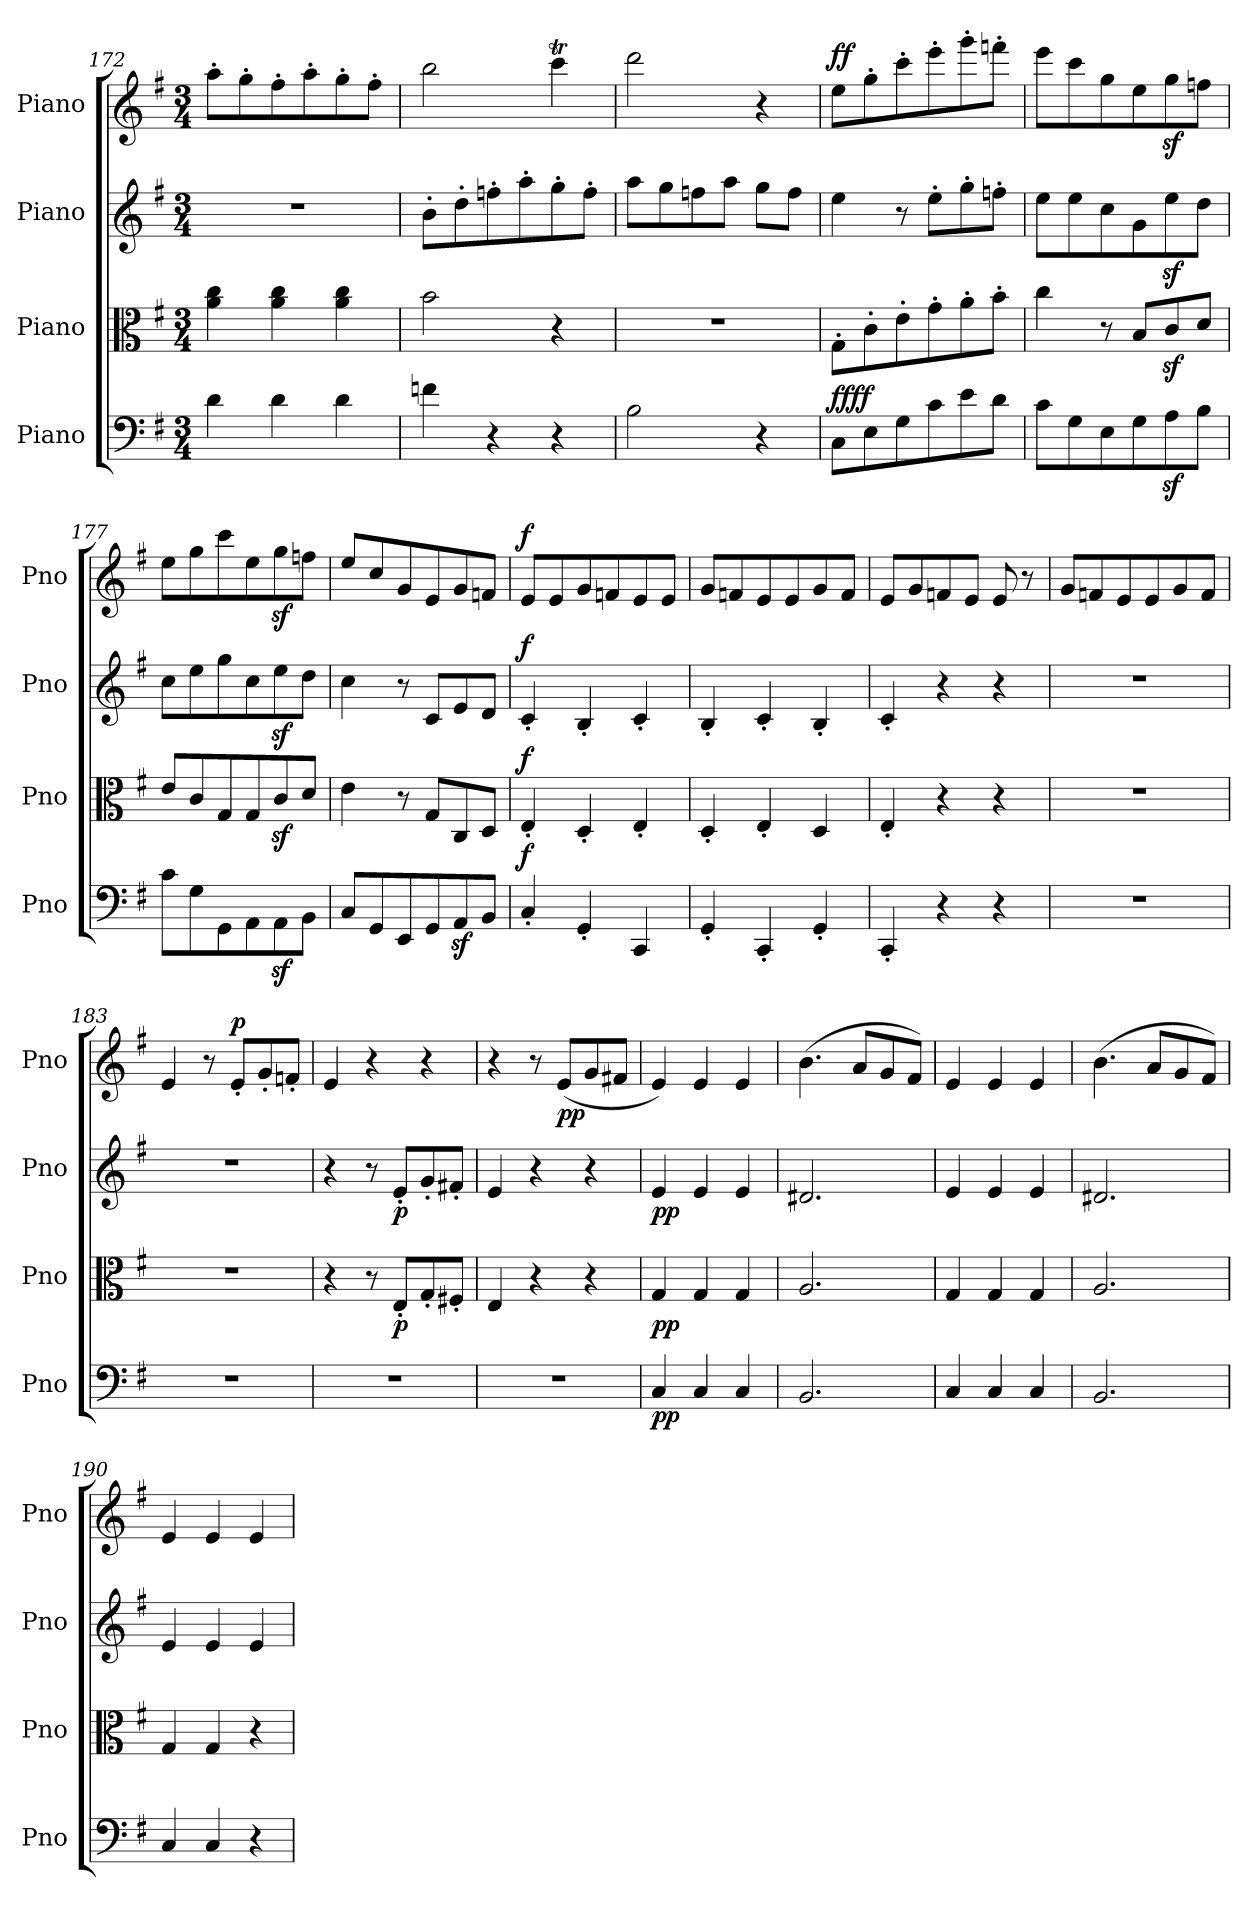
**kern	**dynam	**kern	**dynam	**kern	**dynam	**kern	**dynam
*part4	*part4	*part3	*part3	*part2	*part2	*part1	*part1
*staff4	*staff4	*staff3	*staff3	*staff2	*staff2	*staff1	*staff1
*I"Piano	*	*I"Piano	*	*I"Piano	*	*I"Piano	*
*I'Pno	*	*I'Pno	*	*I'Pno	*	*I'Pno	*
*clefF4	*	*clefC3	*	*clefG2	*	*clefG2	*
*k[f#]	*	*k[f#]	*	*k[f#]	*	*k[f#]	*
*M3/4	*	*M3/4	*	*M3/4	*	*M3/4	*
=172	=172	=172	=172	=172	=172	=172	=172
4d\	.	4a\ 4cc\	.	2.r	.	8aa'\L	.
.	.	.	.	.	.	8gg'\	.
4d\	.	4a\ 4cc\	.	.	.	8ff#'\	.
.	.	.	.	.	.	8aa'\	.
4d\	.	4a\ 4cc\	.	.	.	8gg'\	.
.	.	.	.	.	.	8ff#'\J	.
=173	=173	=173	=173	=173	=173	=173	=173
4fn\	.	2b\	.	8b'\L	.	2bb\	.
.	.	.	.	8dd'\	.	.	.
4r	.	.	.	8ffn'\	.	.	.
.	.	.	.	8aa'\	.	.	.
4r	.	4r	.	8gg'\	.	4cccT\	.
.	.	.	.	8ff'\J	.	.	.
=174	=174	=174	=174	=174	=174	=174	=174
2B\	.	2.r	.	8aa\L	.	2ddd\	.
.	.	.	.	8gg\	.	.	.
.	.	.	.	8ffn\	.	.	.
.	.	.	.	8aa\J	.	.	.
4r	.	.	.	8gg\L	.	4r	.
.	.	.	.	8ff\J	.	.	.
=175	=175	=175	=175	=175	=175	=175	=175
!	!LO:DY:a	!	!	!	!	!	!
!	!LO:DY:n=1:a	!	!	!	!	!	!LO:DY:a
8C\L	ff ff	8G'\L	.	4ee\	.	8ee\L	ff
8E\	.	8c'\	.	.	.	8gg'\	.
8G\	.	8e'\	.	8r	.	8ccc'\	.
8c\	.	8g'\	.	8ee'\L	.	8eee'\	.
8e\	.	8a'\	.	8gg'\	.	8ggg'\	.
8d\J	.	8b'\J	.	8ffn'\J	.	8fffn'\J	.
=176	=176	=176	=176	=176	=176	=176	=176
8c\L	.	4cc\	.	8ee\L	.	8eee\L	.
8G\	.	.	.	8ee\	.	8ccc\	.
8E\	.	8r	.	8cc\	.	8gg\	.
8G\	.	8B/L	.	8g\	.	8ee\	.
8Az<\	.	8cz</	.	8eez<\	.	8ggz<\	.
8B\J	.	8d/J	.	8dd\J	.	8ffn\J	.
=177	=177	=177	=177	=177	=177	=177	=177
8c\L	.	8e/L	.	8cc\L	.	8ee\L	.
8G\	.	8c/	.	8ee\	.	8gg\	.
8GG\	.	8G/	.	8gg\	.	8ccc\	.
8AA\	.	8G/	.	8cc\	.	8ee\	.
8AAz<\	.	8cz</	.	8eez<\	.	8ggz<\	.
8BB\J	.	8d/J	.	8dd\J	.	8ffn\J	.
=178	=178	=178	=178	=178	=178	=178	=178
8C/L	.	4e\	.	4cc\	.	8ee/L	.
8GG/	.	.	.	.	.	8cc/	.
8EE/	.	8r	.	8r	.	8g/	.
8GG/	.	8G/L	.	8c/L	.	8e/	.
8AAz>/	.	8C/	.	8e/	.	8g/	.
8BB/J	.	8D/J	.	8d/J	.	8fn/J	.
=179	=179	=179	=179	=179	=179	=179	=179
!	!LO:DY:a	!	!LO:DY:a	!	!LO:DY:a	!	!LO:DY:a
4C'/	f	4E'/	f	4c'/	f	8e/L	f
.	.	.	.	.	.	8e/	.
4GG'/	.	4D'/	.	4B'/	.	8g/	.
.	.	.	.	.	.	8fn/	.
4CC/	.	4E'/	.	4c'/	.	8e/	.
.	.	.	.	.	.	8e/J	.
=180	=180	=180	=180	=180	=180	=180	=180
4GG'/	.	4D'/	.	4B'/	.	8g/L	.
.	.	.	.	.	.	8fn/	.
4CC'/	.	4E'/	.	4c'/	.	8e/	.
.	.	.	.	.	.	8e/	.
4GG'/	.	4D/	.	4B'/	.	8g/	.
.	.	.	.	.	.	8f/J	.
=181	=181	=181	=181	=181	=181	=181	=181
4CC'/	.	4E'/	.	4c'/	.	8e/L	.
.	.	.	.	.	.	8g/	.
4r	.	4r	.	4r	.	8fn/	.
.	.	.	.	.	.	8e/J	.
4r	.	4r	.	4r	.	8e/	.
.	.	.	.	.	.	8r	.
=182	=182	=182	=182	=182	=182	=182	=182
2.r	.	2.r	.	2.r	.	8g/L	.
.	.	.	.	.	.	8fn/	.
.	.	.	.	.	.	8e/	.
.	.	.	.	.	.	8e/	.
.	.	.	.	.	.	8g/	.
.	.	.	.	.	.	8f/J	.
=183	=183	=183	=183	=183	=183	=183	=183
2.r	.	2.r	.	2.r	.	4e/	.
.	.	.	.	.	.	8r	.
!	!	!	!	!	!	!	!LO:DY:a
.	.	.	.	.	.	8e'/L	p
.	.	.	.	.	.	8g'/	.
.	.	.	.	.	.	8fn'/J	.
=184	=184	=184	=184	=184	=184	=184	=184
2.r	.	4r	.	4r	.	4e/	.
.	.	8r	.	8r	.	4r	.
!	!	!	!LO:DY:b	!	!LO:DY:b	!	!
.	.	8E'/L	p	8e'/L	p	.	.
.	.	8G'/	.	8g'/	.	4r	.
.	.	8F#X'/J	.	8f#X'/J	.	.	.
=185	=185	=185	=185	=185	=185	=185	=185
2.r	.	4E/	.	4e/	.	4r	.
.	.	4r	.	4r	.	8r	.
!	!	!	!	!	!	!	!LO:DY:b
.	.	.	.	.	.	(8e/L	pp
.	.	4r	.	4r	.	8g/	.
.	.	.	.	.	.	8f#X/J	.
=186	=186	=186	=186	=186	=186	=186	=186
!	!LO:DY:b	!	!LO:DY:b	!	!LO:DY:b	!	!
4C/	pp	4G/	pp	4e/	pp	4e/)	.
4C/	.	4G/	.	4e/	.	4e/	.
4C/	.	4G/	.	4e/	.	4e/	.
=187	=187	=187	=187	=187	=187	=187	=187
2.BB/	.	2.A/	.	2.d#X/	.	(4.b\	.
.	.	.	.	.	.	8a/L	.
.	.	.	.	.	.	8g/	.
.	.	.	.	.	.	8f#/J)	.
=188	=188	=188	=188	=188	=188	=188	=188
4C/	.	4G/	.	4e/	.	4e/	.
4C/	.	4G/	.	4e/	.	4e/	.
4C/	.	4G/	.	4e/	.	4e/	.
=189	=189	=189	=189	=189	=189	=189	=189
2.BB/	.	2.A/	.	2.d#X/	.	(4.b\	.
.	.	.	.	.	.	8a/L	.
.	.	.	.	.	.	8g/	.
.	.	.	.	.	.	8f#/J)	.
=190	=190	=190	=190	=190	=190	=190	=190
4C/	.	4G/	.	4e/	.	4e/	.
4C/	.	4G/	.	4e/	.	4e/	.
4r	.	4r	.	4e/	.	4e/	.
=	=	=	=	=	=	=	=
*-	*-	*-	*-	*-	*-	*-	*-
